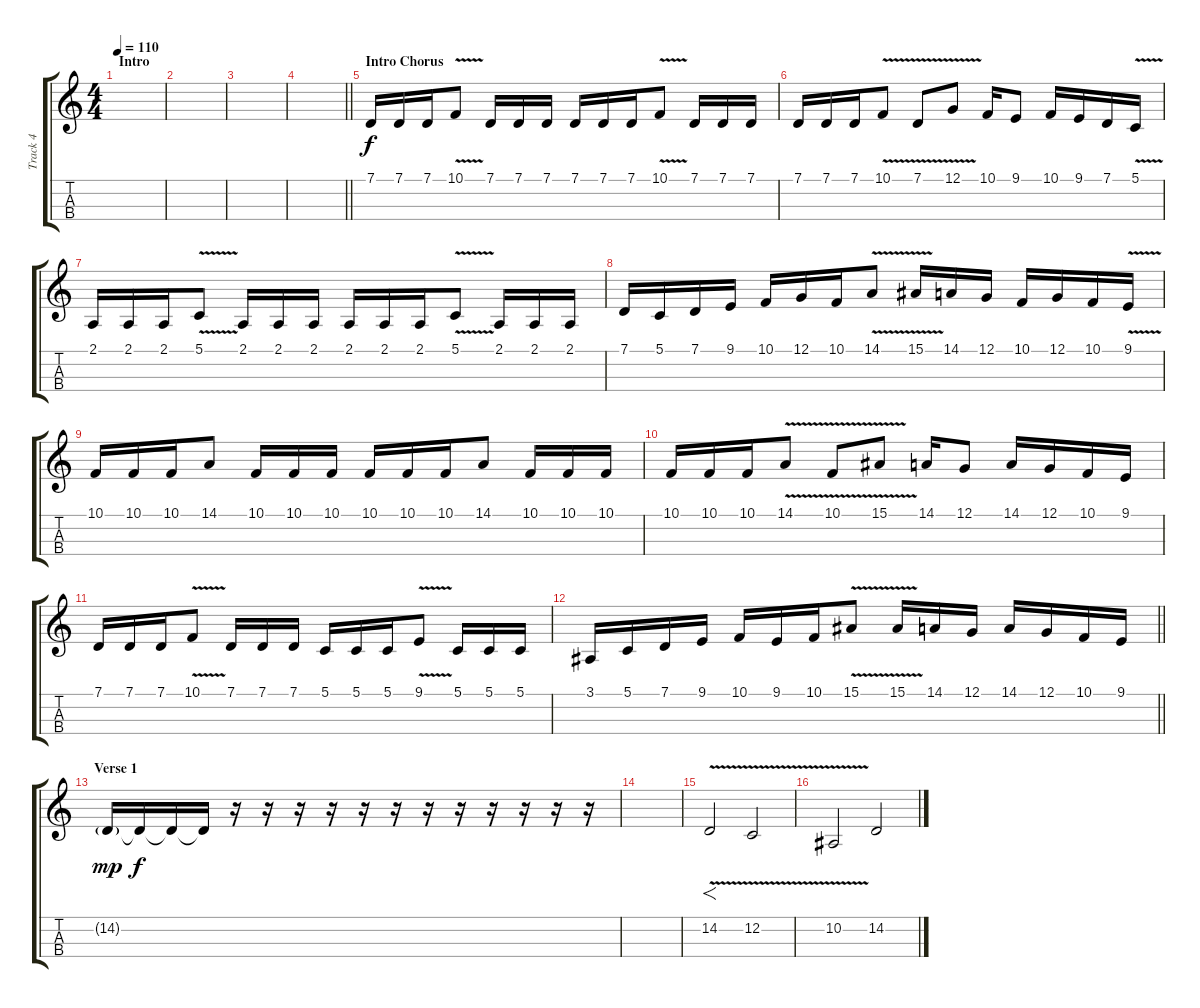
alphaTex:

\track ("Track 4" "Track 4") {instrument violin}
\staff {score tabs}
\tuning (G3 C3 G2 C2) {hide}
\ts (4 4)
\section ("" "Intro")
\tempo 110
\clef g2
\ks c
|
|
|
\barLineRight lightlight
|
\section ("" "Intro Chorus")
7.1.16 7.1.16 7.1.16 10.1{v}.8 7.1.16 7.1.16 7.1.16 7.1.16 7.1.16 7.1.16 10.1{v}.8 7.1.16 7.1.16 7.1.16 |
7.1.16 7.1.16 7.1.16 10.1{v}.8 7.1{v}.8 12.1{v}.8 10.1.16 9.1.8 10.1.16 9.1.16 7.1.16 5.1{v}.16 |
2.1.16 2.1.16 2.1.16 5.1{v}.8 2.1.16 2.1.16 2.1.16 2.1.16 2.1.16 2.1.16 5.1{v}.8 2.1.16 2.1.16 2.1.16 |
7.1.16 5.1.16 7.1.16 9.1.16 10.1.16 12.1.16 10.1.16 14.1{v}.8 15.1{v}.16 14.1.16 12.1.16 10.1.16 12.1.16 10.1.16 9.1{v}.16 |
10.1.16 10.1.16 10.1.16 14.1.8 10.1.16 10.1.16 10.1.16 10.1.16 10.1.16 10.1.16 14.1.8 10.1.16 10.1.16 10.1.16 |
10.1.16 10.1.16 10.1.16 14.1{v}.8 10.1{v}.8 15.1{v}.8 14.1.16 12.1.8 14.1.16 12.1.16 10.1.16 9.1.16 |
7.1.16 7.1.16 7.1.16 10.1{v}.8 7.1.16 7.1.16 7.1.16 5.1.16 5.1.16 5.1.16 9.1{v}.8 5.1.16 5.1.16 5.1.16 |
\barLineRight lightlight
3.1.16 5.1.16 7.1.16 9.1.16 10.1.16 9.1.16 10.1.16 15.1{v}.8 15.1{v}.16 14.1.16 12.1.16 14.1.16 12.1.16 10.1.16 9.1.16 |
\section ("" "Verse 1")
14.2{g}.16{dy mp} 14.2{t}.16{dy f} 14.2{t}.16 14.2{t}.16 r.16 r.16 r.16 r.16 r.16 r.16 r.16 r.16 r.16 r.16 r.16 r.16 |
|
14.2{v}.2{f volume 11} 12.2{v}.2 |
10.2{v}.2 14.2.2
